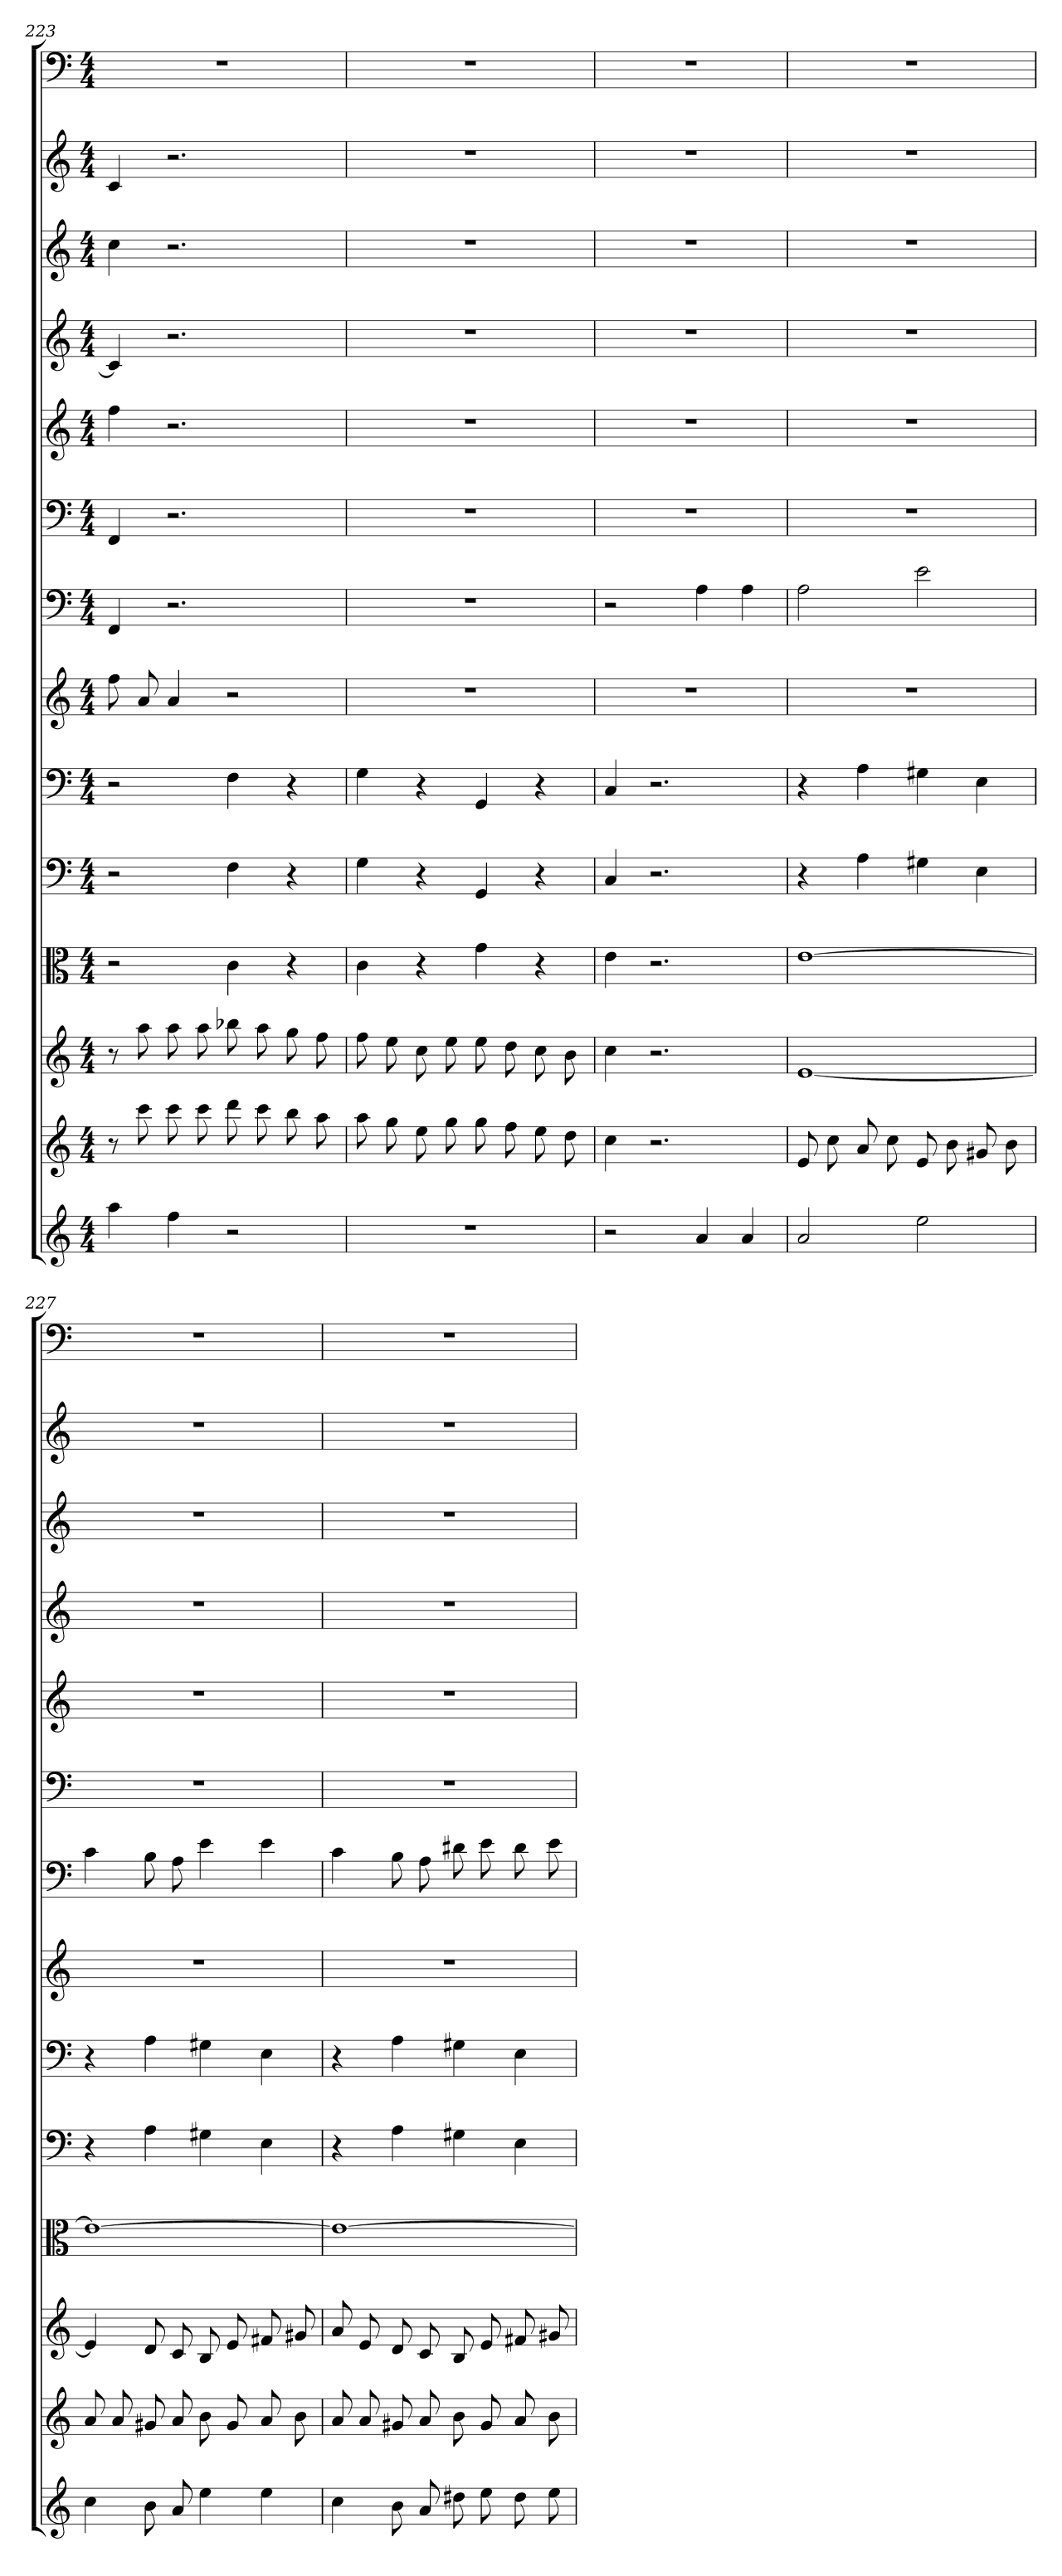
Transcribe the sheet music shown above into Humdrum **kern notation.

**kern	**kern	**kern	**kern	**kern	**kern	**kern	**kern	**kern	**kern	**kern	**kern	**kern	**kern
*part14	*part13	*part12	*part11	*part10	*part9	*part8	*part7	*part6	*part5	*part4	*part3	*part2	*part1
*staff14	*staff13	*staff12	*staff11	*staff10	*staff9	*staff8	*staff7	*staff6	*staff5	*staff4	*staff3	*staff2	*staff1
*	*	*	*clefC3	*clefF4	*clefF4	*	*clefF4	*clefF4	*	*	*	*	*clefF4
*k[]	*k[]	*k[]	*k[]	*k[]	*k[]	*k[]	*k[]	*k[]	*k[]	*k[]	*k[]	*k[]	*k[]
*C:	*C:	*C:	*C:	*C:	*C:	*C:	*C:	*C:	*C:	*C:	*C:	*C:	*C:
*M4/4	*M4/4	*M4/4	*M4/4	*M4/4	*M4/4	*M4/4	*M4/4	*M4/4	*M4/4	*M4/4	*M4/4	*M4/4	*M4/4
=223	=223	=223	=223	=223	=223	=223	=223	=223	=223	=223	=223	=223	=223
4aa	8r	8r	2r	2r	2r	8ff	4FF	4FF	4ff	4c]	4cc	4c	1r
.	8ccc	8aa	.	.	.	8a	.	.	.	.	.	.	.
4ff	8ccc	8aa	.	.	.	4a	2.r	2.r	2.r	2.r	2.r	2.r	.
.	8ccc	8aa	.	.	.	.	.	.	.	.	.	.	.
2r	8ddd	8bb-X	4c	4F	4F	2r	.	.	.	.	.	.	.
.	8ccc	8aa	.	.	.	.	.	.	.	.	.	.	.
.	8bb	8gg	4r	4r	4r	.	.	.	.	.	.	.	.
.	8aa	8ff	.	.	.	.	.	.	.	.	.	.	.
=224	=224	=224	=224	=224	=224	=224	=224	=224	=224	=224	=224	=224	=224
1r	8aa	8ff	4c	4G	4G	1r	1r	1r	1r	1r	1r	1r	1r
.	8gg	8ee	.	.	.	.	.	.	.	.	.	.	.
.	8ee	8cc	4r	4r	4r	.	.	.	.	.	.	.	.
.	8gg	8ee	.	.	.	.	.	.	.	.	.	.	.
.	8gg	8ee	4g	4GG	4GG	.	.	.	.	.	.	.	.
.	8ff	8dd	.	.	.	.	.	.	.	.	.	.	.
.	8ee	8cc	4r	4r	4r	.	.	.	.	.	.	.	.
.	8dd	8b	.	.	.	.	.	.	.	.	.	.	.
=225	=225	=225	=225	=225	=225	=225	=225	=225	=225	=225	=225	=225	=225
2r	4cc	4cc	4e	4C	4C	1r	2r	1r	1r	1r	1r	1r	1r
.	2.r	2.r	2.r	2.r	2.r	.	.	.	.	.	.	.	.
4a	.	.	.	.	.	.	4A	.	.	.	.	.	.
4a	.	.	.	.	.	.	4A	.	.	.	.	.	.
=226	=226	=226	=226	=226	=226	=226	=226	=226	=226	=226	=226	=226	=226
2a	8e	[1e	[1e	4r	4r	1r	2A	1r	1r	1r	1r	1r	1r
.	8cc	.	.	.	.	.	.	.	.	.	.	.	.
.	8a	.	.	4A	4A	.	.	.	.	.	.	.	.
.	8cc	.	.	.	.	.	.	.	.	.	.	.	.
2ee	8e	.	.	4G#X	4G#X	.	2e	.	.	.	.	.	.
.	8b	.	.	.	.	.	.	.	.	.	.	.	.
.	8g#X	.	.	4E	4E	.	.	.	.	.	.	.	.
.	8b	.	.	.	.	.	.	.	.	.	.	.	.
=227	=227	=227	=227	=227	=227	=227	=227	=227	=227	=227	=227	=227	=227
4cc	8a	4e]	1e_	4r	4r	1r	4c	1r	1r	1r	1r	1r	1r
.	8a	.	.	.	.	.	.	.	.	.	.	.	.
8b	8g#X	8d	.	4A	4A	.	8B	.	.	.	.	.	.
8a	8a	8c	.	.	.	.	8A	.	.	.	.	.	.
4ee	8b	8B	.	4G#X	4G#X	.	4e	.	.	.	.	.	.
.	8g#	8e	.	.	.	.	.	.	.	.	.	.	.
4ee	8a	8f#X	.	4E	4E	.	4e	.	.	.	.	.	.
.	8b	8g#X	.	.	.	.	.	.	.	.	.	.	.
=228	=228	=228	=228	=228	=228	=228	=228	=228	=228	=228	=228	=228	=228
4cc	8a	8a	1e_	4r	4r	1r	4c	1r	1r	1r	1r	1r	1r
.	8a	8e	.	.	.	.	.	.	.	.	.	.	.
8b	8g#X	8d	.	4A	4A	.	8B	.	.	.	.	.	.
8a	8a	8c	.	.	.	.	8A	.	.	.	.	.	.
8dd#X	8b	8B	.	4G#X	4G#X	.	8d#X	.	.	.	.	.	.
8ee	8g#	8e	.	.	.	.	8e	.	.	.	.	.	.
8dd#	8a	8f#X	.	4E	4E	.	8d#	.	.	.	.	.	.
8ee	8b	8g#X	.	.	.	.	8e	.	.	.	.	.	.
=	=	=	=	=	=	=	=	=	=	=	=	=	=
*-	*-	*-	*-	*-	*-	*-	*-	*-	*-	*-	*-	*-	*-
